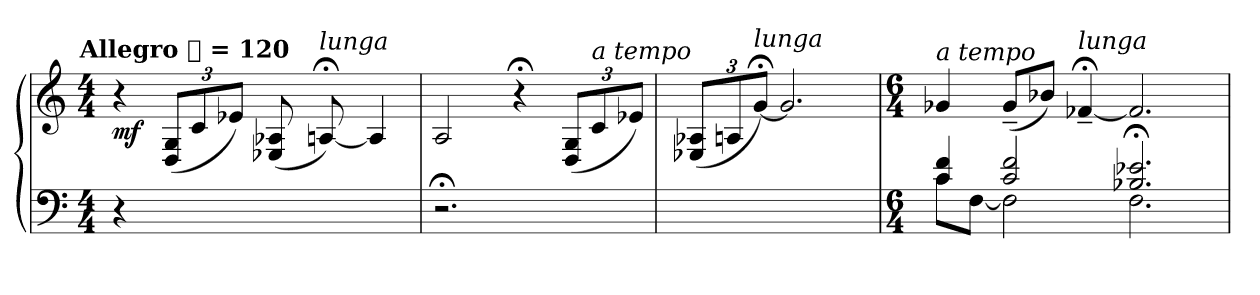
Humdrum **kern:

**kern	**kern	**dynam
*part1	*part1	*part1
*staff2	*staff1	*staff1/2
*clefF4	*clefG2	*
*k[]	*k[]	*
!!LO:TX:omd:t=Allegro 𝅘𝅥 = 120
*M4/4	*M4/4	*
*MM120	*MM120	*
=1	=1	=1
!	!	!LO:DY:b
4r	4r	mf
*	*Xbrackettup	*
2.ryy	(<12D/ 12G/L	.
.	12c/	.
.	12e-X/J)	.
.	(<8E-X/ 8A-X/	.
!	!LO:TX:a:i:t=lunga	!
.	[8An;</)	.
.	4A/]	.
=2	=2	=2
2.r;<	2A/	.
.	4r;<	.
4ryy	(<12D/ 12G/L	.
!	!LO:TX:a:i:t=a tempo	!
.	12c/	.
.	12e-X/J)	.
=3	=3	=3
1ryy	(<12E-X/ 12A-X/L	.
.	12An/	.
!	!LO:TX:a:i:t=lunga	!
.	[12g;</J)	.
.	2.g/]	.
=4	=4	=4
*M6/4	*M6/4	*
*^	*	*
!	!	!LO:TX:a:i:t=a tempo	!
4c/ 4f/	8c\L	4g-X/	.
.	[8F\J	.	.
2c/ 2f/	2F\]	(<8g-~/L	.
.	.	8b-X/J)	.
!	!	!LO:TX:a:i:t=lunga	!
.	.	[4f-X;<~/	.
2.B-X;</ 2.e-X;</	2.F\	2.f-/]	.
*v	*v	*	*
=	=	=
*-	*-	*-
